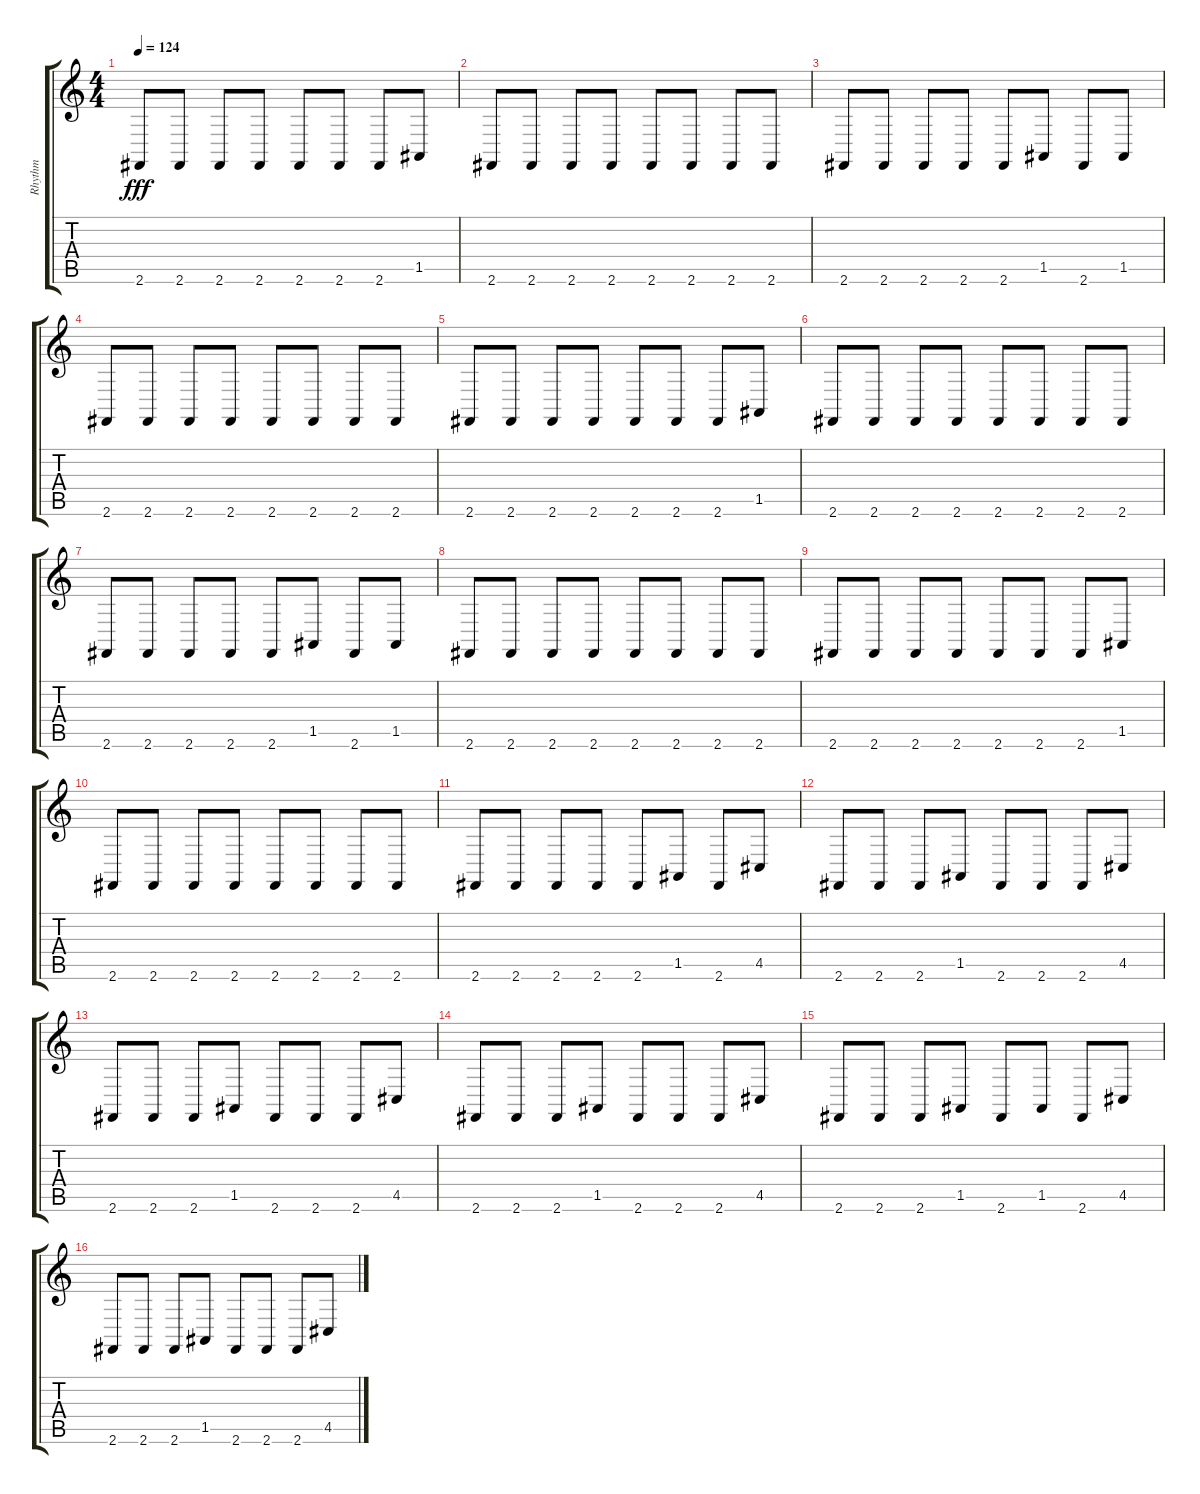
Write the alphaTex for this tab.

\track ("Rhythm" "Rhythm") {instrument acousticgrandpiano}
\staff {score tabs}
\tuning (E4 B3 G3 D3 A2 E2) {hide}
\ts (4 4)
\tempo 124
\clef g2
\ks c
2.6.8{dy fff} 2.6.8 2.6.8 2.6.8 2.6.8 2.6.8 2.6.8 1.5.8 |
2.6.8 2.6.8 2.6.8 2.6.8 2.6.8 2.6.8 2.6.8 2.6.8 |
2.6.8 2.6.8 2.6.8 2.6.8 2.6.8 1.5.8 2.6.8 1.5.8 |
2.6.8 2.6.8 2.6.8 2.6.8 2.6.8 2.6.8 2.6.8 2.6.8 |
2.6.8 2.6.8 2.6.8 2.6.8 2.6.8 2.6.8 2.6.8 1.5.8 |
2.6.8 2.6.8 2.6.8 2.6.8 2.6.8 2.6.8 2.6.8 2.6.8 |
2.6.8 2.6.8 2.6.8 2.6.8 2.6.8 1.5.8 2.6.8 1.5.8 |
2.6.8 2.6.8 2.6.8 2.6.8 2.6.8 2.6.8 2.6.8 2.6.8 |
2.6.8 2.6.8 2.6.8 2.6.8 2.6.8 2.6.8 2.6.8 1.5.8 |
2.6.8 2.6.8 2.6.8 2.6.8 2.6.8 2.6.8 2.6.8 2.6.8 |
2.6.8 2.6.8 2.6.8 2.6.8 2.6.8 1.5.8 2.6.8 4.5.8 |
2.6.8 2.6.8 2.6.8 1.5.8 2.6.8 2.6.8 2.6.8 4.5.8 |
2.6.8 2.6.8 2.6.8 1.5.8 2.6.8 2.6.8 2.6.8 4.5.8 |
2.6.8 2.6.8 2.6.8 1.5.8 2.6.8 2.6.8 2.6.8 4.5.8 |
2.6.8 2.6.8 2.6.8 1.5.8 2.6.8 1.5.8 2.6.8 4.5.8 |
2.6.8 2.6.8 2.6.8 1.5.8 2.6.8 2.6.8 2.6.8 4.5.8
